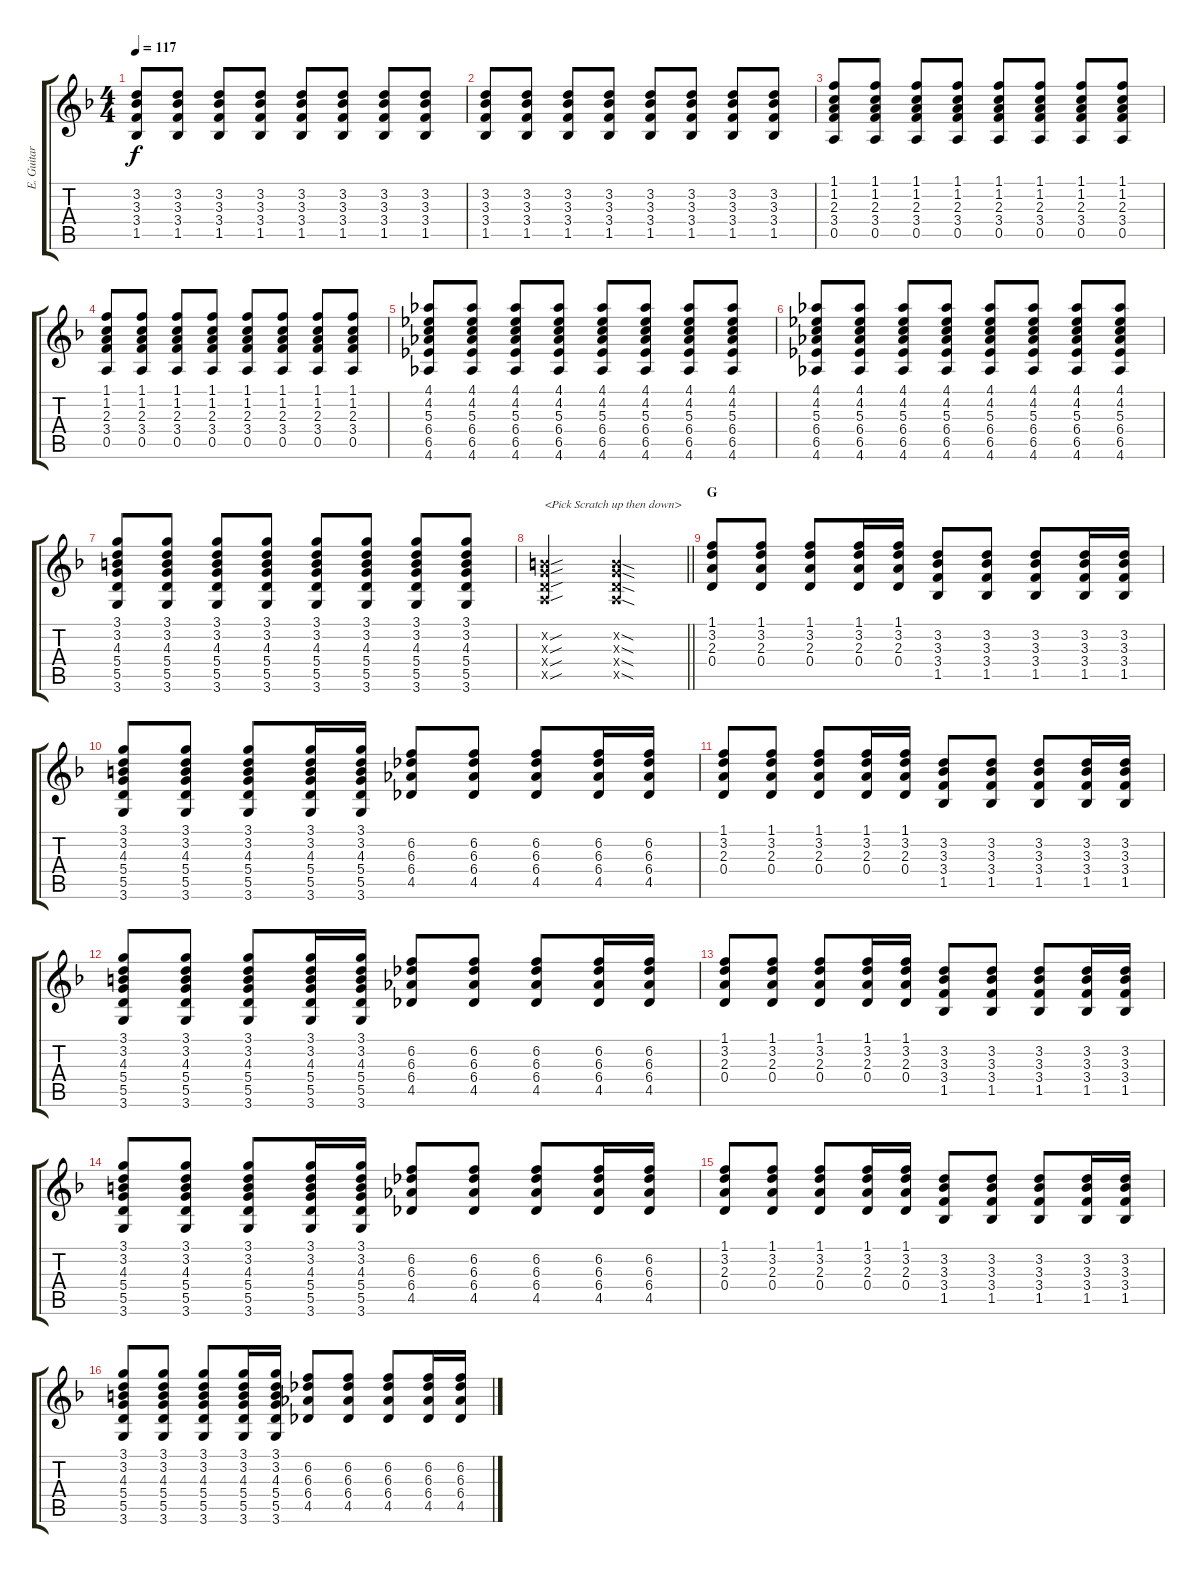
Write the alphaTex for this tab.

\track ("E. Guitar I" "E. Guitar ") {instrument overdrivenguitar}
\staff {score tabs}
\tuning (E4 B3 G3 D3 A2 E2) {hide}
\ts (4 4)
\tempo 117
\clef g2
\ks f
(3.2 3.3 3.4 1.5).8{dy f} (3.2 3.3 3.4 1.5).8 (3.2 3.3 3.4 1.5).8 (3.2 3.3 3.4 1.5).8 (3.2 3.3 3.4 1.5).8 (3.2 3.3 3.4 1.5).8 (3.2 3.3 3.4 1.5).8 (3.2 3.3 3.4 1.5).8 |
(3.2 3.3 3.4 1.5).8 (3.2 3.3 3.4 1.5).8 (3.2 3.3 3.4 1.5).8 (3.2 3.3 3.4 1.5).8 (3.2 3.3 3.4 1.5).8 (3.2 3.3 3.4 1.5).8 (3.2 3.3 3.4 1.5).8 (3.2 3.3 3.4 1.5).8 |
(1.1 1.2 2.3 3.4 0.5).8 (1.1 1.2 2.3 3.4 0.5).8 (1.1 1.2 2.3 3.4 0.5).8 (1.1 1.2 2.3 3.4 0.5).8 (1.1 1.2 2.3 3.4 0.5).8 (1.1 1.2 2.3 3.4 0.5).8 (1.1 1.2 2.3 3.4 0.5).8 (1.1 1.2 2.3 3.4 0.5).8 |
(1.1 1.2 2.3 3.4 0.5).8 (1.1 1.2 2.3 3.4 0.5).8 (1.1 1.2 2.3 3.4 0.5).8 (1.1 1.2 2.3 3.4 0.5).8 (1.1 1.2 2.3 3.4 0.5).8 (1.1 1.2 2.3 3.4 0.5).8 (1.1 1.2 2.3 3.4 0.5).8 (1.1 1.2 2.3 3.4 0.5).8 |
(4.1 4.2 5.3 6.4 6.5 4.6).8 (4.1 4.2 5.3 6.4 6.5 4.6).8 (4.1 4.2 5.3 6.4 6.5 4.6).8 (4.1 4.2 5.3 6.4 6.5 4.6).8 (4.1 4.2 5.3 6.4 6.5 4.6).8 (4.1 4.2 5.3 6.4 6.5 4.6).8 (4.1 4.2 5.3 6.4 6.5 4.6).8 (4.1 4.2 5.3 6.4 6.5 4.6).8 |
(4.1 4.2 5.3 6.4 6.5 4.6).8 (4.1 4.2 5.3 6.4 6.5 4.6).8 (4.1 4.2 5.3 6.4 6.5 4.6).8 (4.1 4.2 5.3 6.4 6.5 4.6).8 (4.1 4.2 5.3 6.4 6.5 4.6).8 (4.1 4.2 5.3 6.4 6.5 4.6).8 (4.1 4.2 5.3 6.4 6.5 4.6).8 (4.1 4.2 5.3 6.4 6.5 4.6).8 |
(3.1 3.2 4.3 5.4 5.5 3.6).8 (3.1 3.2 4.3 5.4 5.5 3.6).8 (3.1 3.2 4.3 5.4 5.5 3.6).8 (3.1 3.2 4.3 5.4 5.5 3.6).8 (3.1 3.2 4.3 5.4 5.5 3.6).8 (3.1 3.2 4.3 5.4 5.5 3.6).8 (3.1 3.2 4.3 5.4 5.5 3.6).8 (3.1 3.2 4.3 5.4 5.5 3.6).8 |
\barLineRight lightlight
(0.2{sou x} 0.3{sou x} 0.4{sou x} 0.5{sou x}).2{txt "<Pick Scratch up then down>"} (0.2{sod x} 0.3{sod x} 0.4{sod x} 0.5{sod x}).2 |
\section ("" "G")
(1.1 3.2 2.3 0.4).8 (1.1 3.2 2.3 0.4).8 (1.1 3.2 2.3 0.4).8 (1.1 3.2 2.3 0.4).16 (1.1 3.2 2.3 0.4).16 (3.2 3.3 3.4 1.5).8 (3.2 3.3 3.4 1.5).8 (3.2 3.3 3.4 1.5).8 (3.2 3.3 3.4 1.5).16 (3.2 3.3 3.4 1.5).16 |
(3.1 3.2 4.3 5.4 5.5 3.6).8 (3.1 3.2 4.3 5.4 5.5 3.6).8 (3.1 3.2 4.3 5.4 5.5 3.6).8 (3.1 3.2 4.3 5.4 5.5 3.6).16 (3.1 3.2 4.3 5.4 5.5 3.6).16 (6.2 6.3 6.4 4.5).8 (6.2 6.3 6.4 4.5).8 (6.2 6.3 6.4 4.5).8 (6.2 6.3 6.4 4.5).16 (6.2 6.3 6.4 4.5).16 |
(1.1 3.2 2.3 0.4).8 (1.1 3.2 2.3 0.4).8 (1.1 3.2 2.3 0.4).8 (1.1 3.2 2.3 0.4).16 (1.1 3.2 2.3 0.4).16 (3.2 3.3 3.4 1.5).8 (3.2 3.3 3.4 1.5).8 (3.2 3.3 3.4 1.5).8 (3.2 3.3 3.4 1.5).16 (3.2 3.3 3.4 1.5).16 |
(3.1 3.2 4.3 5.4 5.5 3.6).8 (3.1 3.2 4.3 5.4 5.5 3.6).8 (3.1 3.2 4.3 5.4 5.5 3.6).8 (3.1 3.2 4.3 5.4 5.5 3.6).16 (3.1 3.2 4.3 5.4 5.5 3.6).16 (6.2 6.3 6.4 4.5).8 (6.2 6.3 6.4 4.5).8 (6.2 6.3 6.4 4.5).8 (6.2 6.3 6.4 4.5).16 (6.2 6.3 6.4 4.5).16 |
(1.1 3.2 2.3 0.4).8 (1.1 3.2 2.3 0.4).8 (1.1 3.2 2.3 0.4).8 (1.1 3.2 2.3 0.4).16 (1.1 3.2 2.3 0.4).16 (3.2 3.3 3.4 1.5).8 (3.2 3.3 3.4 1.5).8 (3.2 3.3 3.4 1.5).8 (3.2 3.3 3.4 1.5).16 (3.2 3.3 3.4 1.5).16 |
(3.1 3.2 4.3 5.4 5.5 3.6).8 (3.1 3.2 4.3 5.4 5.5 3.6).8 (3.1 3.2 4.3 5.4 5.5 3.6).8 (3.1 3.2 4.3 5.4 5.5 3.6).16 (3.1 3.2 4.3 5.4 5.5 3.6).16 (6.2 6.3 6.4 4.5).8 (6.2 6.3 6.4 4.5).8 (6.2 6.3 6.4 4.5).8 (6.2 6.3 6.4 4.5).16 (6.2 6.3 6.4 4.5).16 |
(1.1 3.2 2.3 0.4).8 (1.1 3.2 2.3 0.4).8 (1.1 3.2 2.3 0.4).8 (1.1 3.2 2.3 0.4).16 (1.1 3.2 2.3 0.4).16 (3.2 3.3 3.4 1.5).8 (3.2 3.3 3.4 1.5).8 (3.2 3.3 3.4 1.5).8 (3.2 3.3 3.4 1.5).16 (3.2 3.3 3.4 1.5).16 |
(3.1 3.2 4.3 5.4 5.5 3.6).8 (3.1 3.2 4.3 5.4 5.5 3.6).8 (3.1 3.2 4.3 5.4 5.5 3.6).8 (3.1 3.2 4.3 5.4 5.5 3.6).16 (3.1 3.2 4.3 5.4 5.5 3.6).16 (6.2 6.3 6.4 4.5).8 (6.2 6.3 6.4 4.5).8 (6.2 6.3 6.4 4.5).8 (6.2 6.3 6.4 4.5).16 (6.2 6.3 6.4 4.5).16
